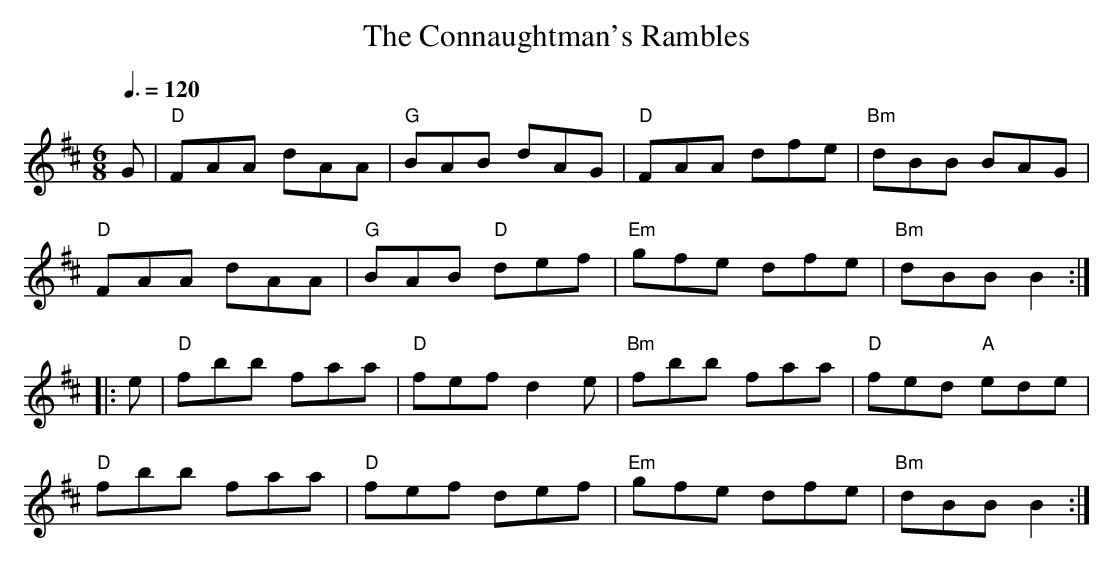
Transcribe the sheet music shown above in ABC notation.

X:1
T:The Connaughtman's Rambles
M:6/8
Q:3/8=120
K:Bm
G|"D"FAA dAA|"G"BAB dAG|"D"FAA dfe|"Bm"dBB BAG|
"D"FAA dAA|"G"BAB "D"def|"Em"gfe dfe|"Bm"dBB B2:|
|:e|"D"fbb faa|"D"fef d2e|"Bm"fbb faa|"D"fed "A"ede|
"D"fbb faa|"D"fef def|"Em"gfe dfe|"Bm"dBB B2:|
